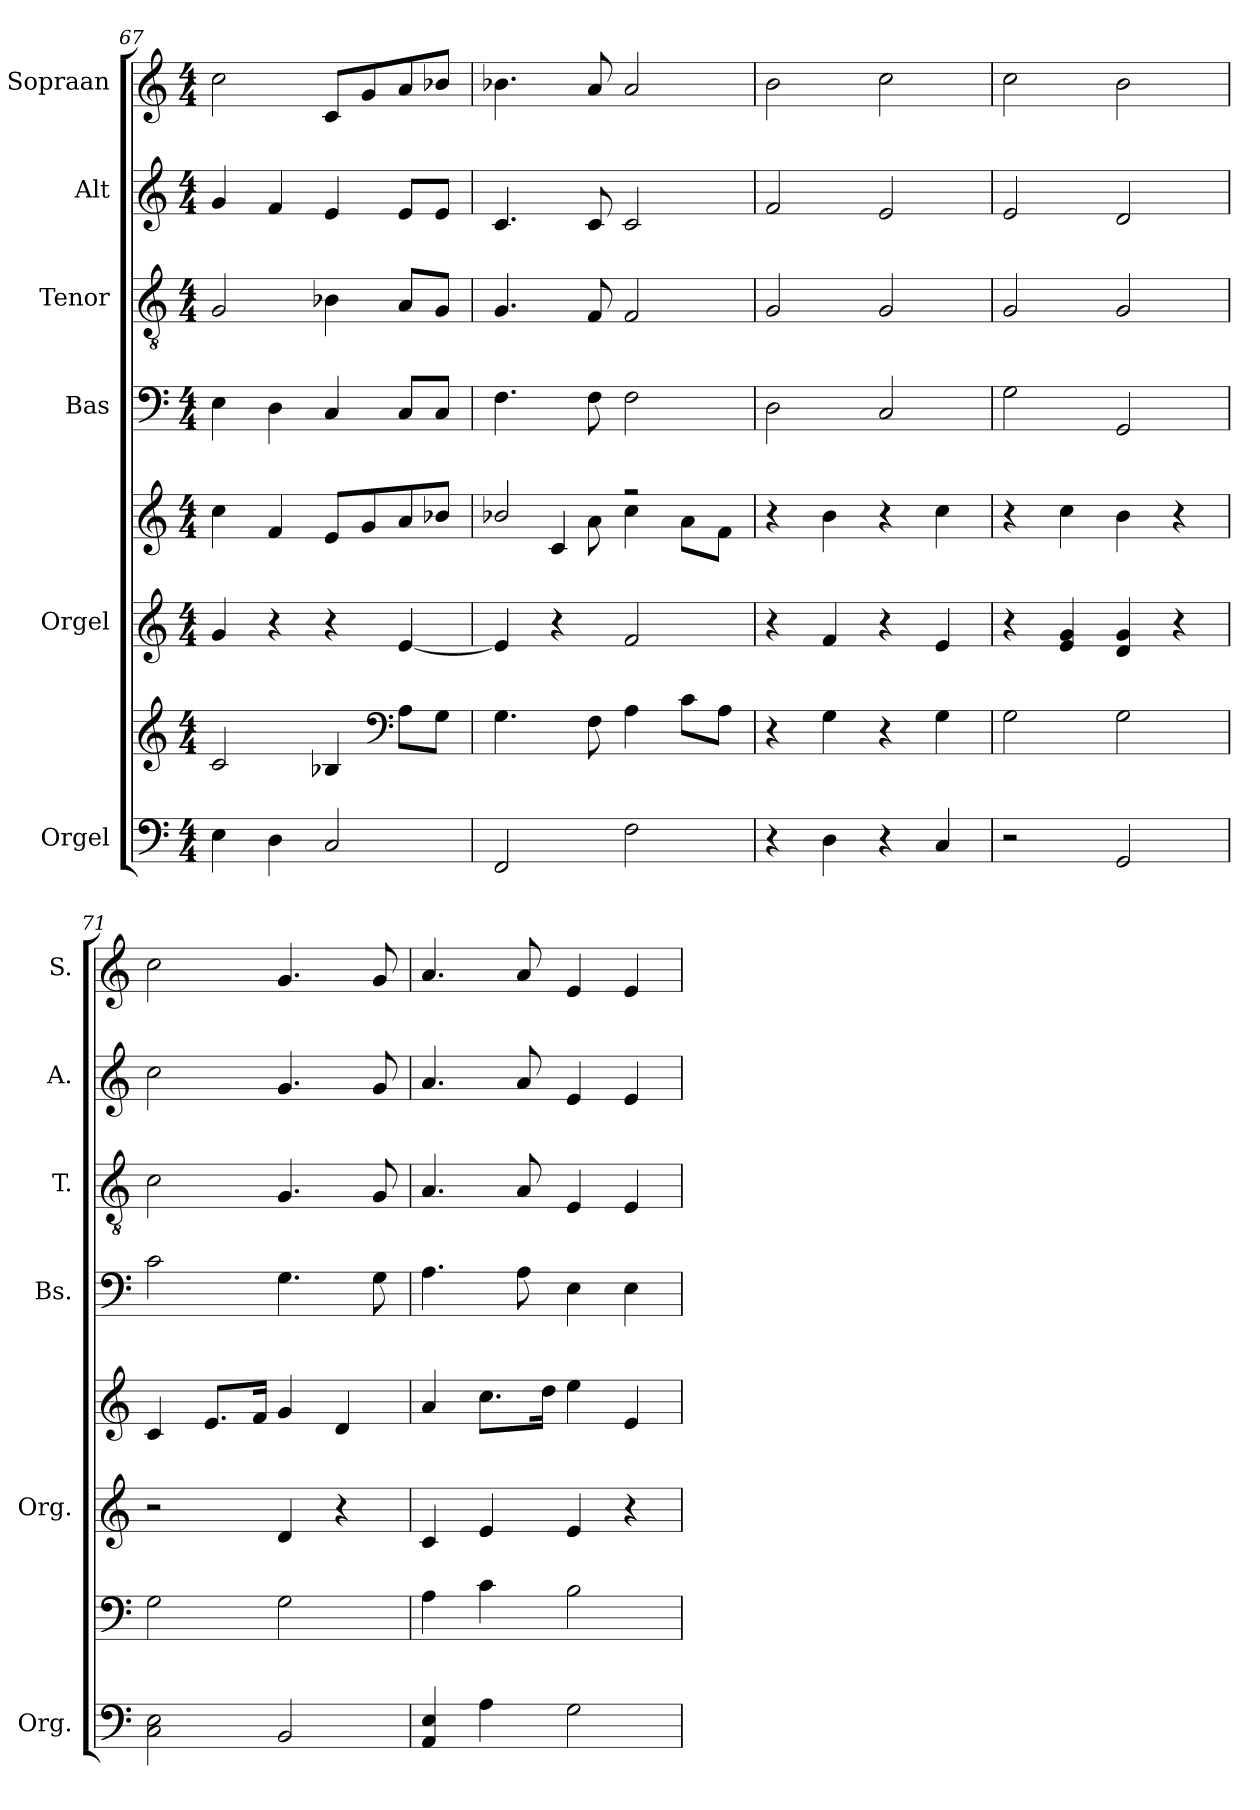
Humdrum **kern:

**kern	**kern	**kern	**kern	**kern	**kern	**kern	**kern
*part6	*part6	*part5	*part5	*part4	*part3	*part2	*part1
*staff8	*staff7	*staff6	*staff5	*staff4	*staff3	*staff2	*staff1
*I"Orgel	*	*I"Orgel	*	*I"Bas	*I"Tenor	*I"Alt	*I"Sopraan
*I'Org.	*	*I'Org.	*	*I'Bs.	*I'T.	*I'A.	*I'S.
*clefF4	*clefG2	*clefG2	*clefG2	*clefF4	*clefGv2	*clefG2	*clefG2
*k[]	*k[]	*k[]	*k[]	*k[]	*k[]	*k[]	*k[]
*M4/4	*M4/4	*M4/4	*M4/4	*M4/4	*M4/4	*M4/4	*M4/4
=67	=67	=67	=67	=67	=67	=67	=67
4E\	2c/	4g/	4cc\	4E\	2G/	4g/	2cc\
4D\	.	4r	4f/	4D\	.	4f/	.
2C/	4B-X/	4r	8e/L	4C/	4B-X\	4e/	8c/L
.	.	.	8g/	.	.	.	8g/
*	*clefF4	*	*	*	*	*	*
.	8A\L	[4e/	8a/	8C/L	8A/L	8e/L	8a/
.	8G\J	.	8b-X/J	8C/J	8G/J	8e/J	8b-X/J
!!LO:PB:g=z
=68	=68	=68	=68	=68	=68	=68	=68
*	*	*	*^	*	*	*	*
*	*	*	*	*^	*	*	*	*
2FF/	4.G\	4e/]	2b-X/	4.ryy	4ryy	4.F\	4.G/	4.c/	4.b-X\
.	.	4r	.	.	4c/	.	.	.	.
.	8F\	.	.	8a\	.	8F\	8F/	8c/	8a/
2F\	4A\	2f/	2r	4cc\	2ryy	2F\	2F/	2c/	2a/
.	8c\L	.	.	8a\L	.	.	.	.	.
.	8A\J	.	.	8f\J	.	.	.	.	.
*	*	*	*v	*v	*v	*	*	*	*
=69	=69	=69	=69	=69	=69	=69	=69
4r	4r	4r	4r	2D\	2G/	2f/	2b\
4D\	4G\	4f/	4b\	.	.	.	.
4r	4r	4r	4r	2C/	2G/	2e/	2cc\
4C/	4G\	4e/	4cc\	.	.	.	.
=70	=70	=70	=70	=70	=70	=70	=70
2r	2G\	4r	4r	2G\	2G/	2e/	2cc\
.	.	4e/ 4g/	4cc\	.	.	.	.
2GG/	2G\	4d/ 4g/	4b\	2GG/	2G/	2d/	2b\
.	.	4r	4r	.	.	.	.
=71	=71	=71	=71	=71	=71	=71	=71
2C\ 2E\	2G\	2r	4c/	2c\	2c\	2cc\	2cc\
.	.	.	8.e/L	.	.	.	.
.	.	.	16f/Jk	.	.	.	.
2BB/	2G\	4d/	4g/	4.G\	4.G/	4.g/	4.g/
.	.	4r	4d/	.	.	.	.
.	.	.	.	8G\	8G/	8g/	8g/
=72	=72	=72	=72	=72	=72	=72	=72
4AA/ 4E/	4A\	4c/	4a/	4.A\	4.A/	4.a/	4.a/
4A\	4c\	4e/	8.cc\L	.	.	.	.
.	.	.	.	8A\	8A/	8a/	8a/
.	.	.	16dd\Jk	.	.	.	.
2G\	2B\	4e/	4ee\	4E\	4E/	4e/	4e/
.	.	4r	4e/	4E\	4E/	4e/	4e/
=	=	=	=	=	=	=	=
*-	*-	*-	*-	*-	*-	*-	*-
